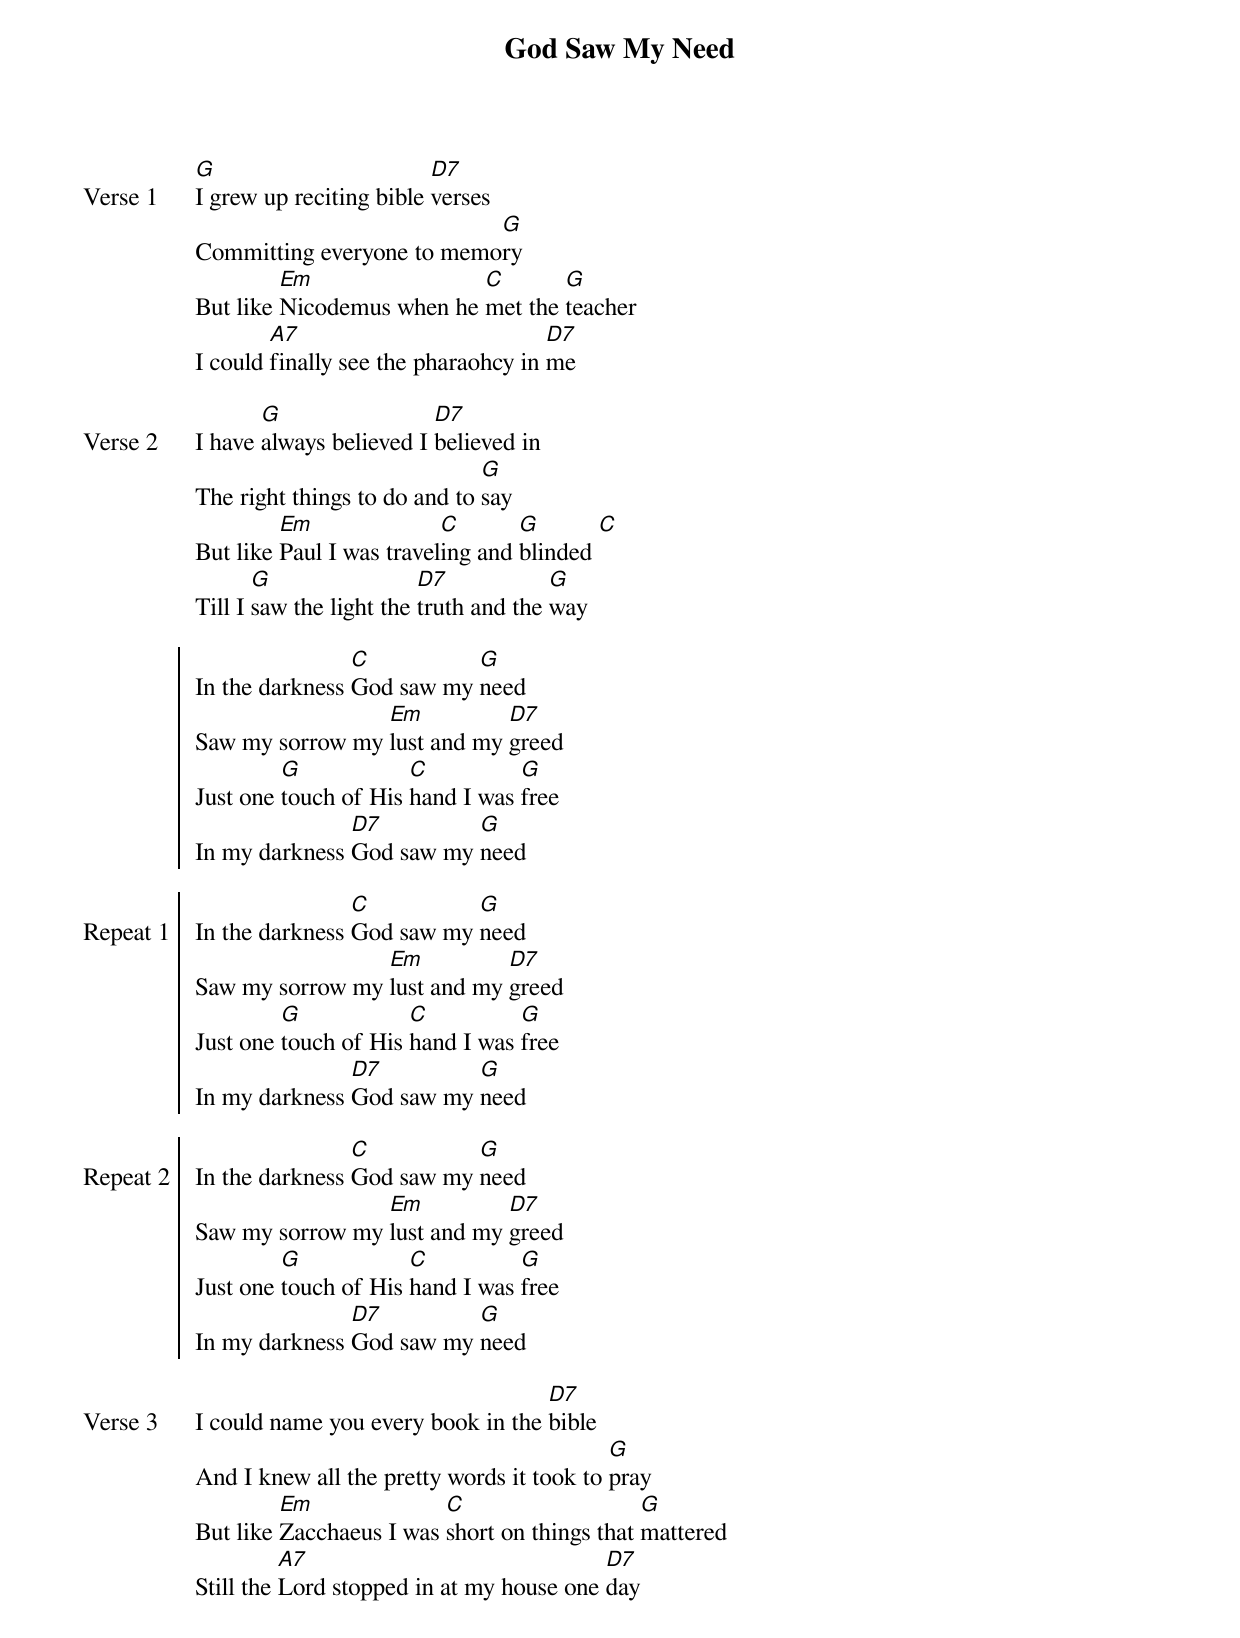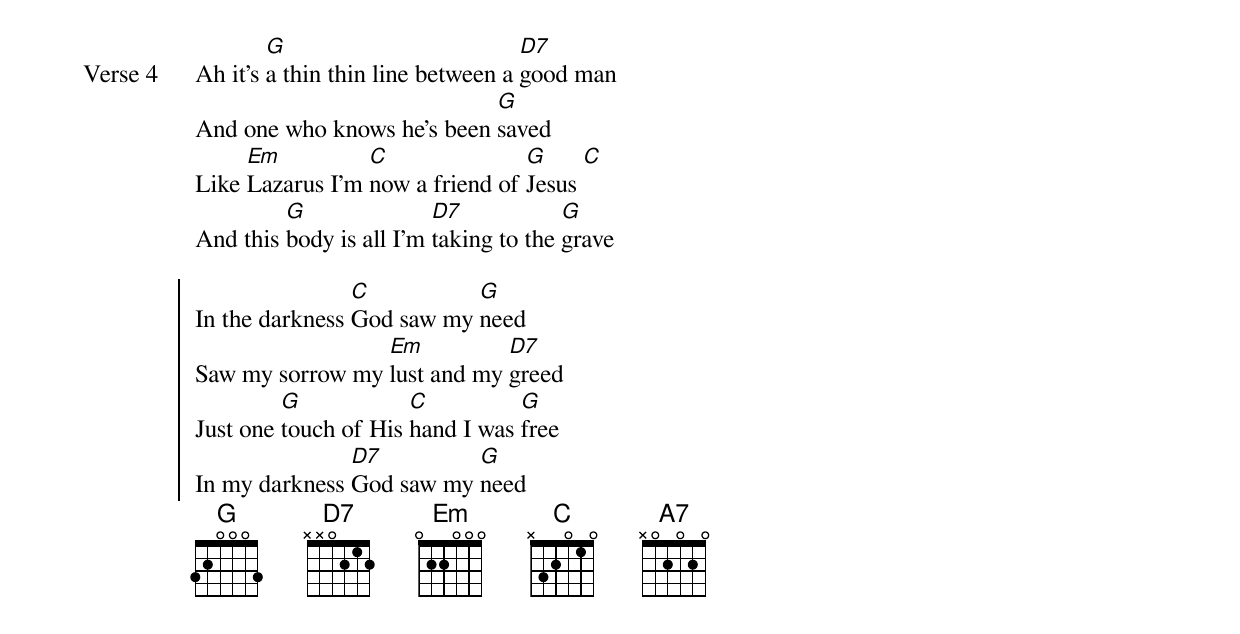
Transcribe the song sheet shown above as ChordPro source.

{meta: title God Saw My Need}
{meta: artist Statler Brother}
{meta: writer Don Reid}

{start_of_verse: Verse 1}
[G]I grew up reciting bible [D7]verses
Committing everyone to memo[G]ry
But like [Em]Nicodemus when he [C]met the [G]teacher
I could [A7]finally see the pharaohcy in [D7]me
{end_of_verse}

{start_of_verse: Verse 2}
I have [G]always believed I [D7]believed in
The right things to do and to [G]say
But like [Em]Paul I was travel[C]ing and [G]blinded [C]
Till I [G]saw the light the [D7]truth and the [G]way
{end_of_verse}

{start_of_chorus}
In the darkness [C]God saw my [G]need
Saw my sorrow my [Em]lust and my [D7]greed
Just one [G]touch of His [C]hand I was [G]free
In my darkness [D7]God saw my [G]need
{end_of_chorus}

{start_of_chorus: Repeat 1}
In the darkness [C]God saw my [G]need
Saw my sorrow my [Em]lust and my [D7]greed
Just one [G]touch of His [C]hand I was [G]free
In my darkness [D7]God saw my [G]need
{end_of_chorus}

{start_of_chorus: Repeat 2}
In the darkness [C]God saw my [G]need
Saw my sorrow my [Em]lust and my [D7]greed
Just one [G]touch of His [C]hand I was [G]free
In my darkness [D7]God saw my [G]need
{end_of_chorus}

{start_of_verse: Verse 3}
I could name you every book in the [D7]bible
And I knew all the pretty words it took to [G]pray
But like [Em]Zacchaeus I was [C]short on things that [G]mattered
Still the [A7]Lord stopped in at my house one [D7]day
{end_of_verse}

{start_of_verse: Verse 4}
Ah it's [G]a thin thin line between a [D7]good man
And one who knows he’s been [G]saved
Like [Em]Lazarus I’m [C]now a friend of [G]Jesus [C]
And this [G]body is all I'm [D7]taking to the [G]grave
{end_of_verse}

{start_of_chorus}
In the darkness [C]God saw my [G]need
Saw my sorrow my [Em]lust and my [D7]greed
Just one [G]touch of His [C]hand I was [G]free
In my darkness [D7]God saw my [G]need
{end_of_chorus}
